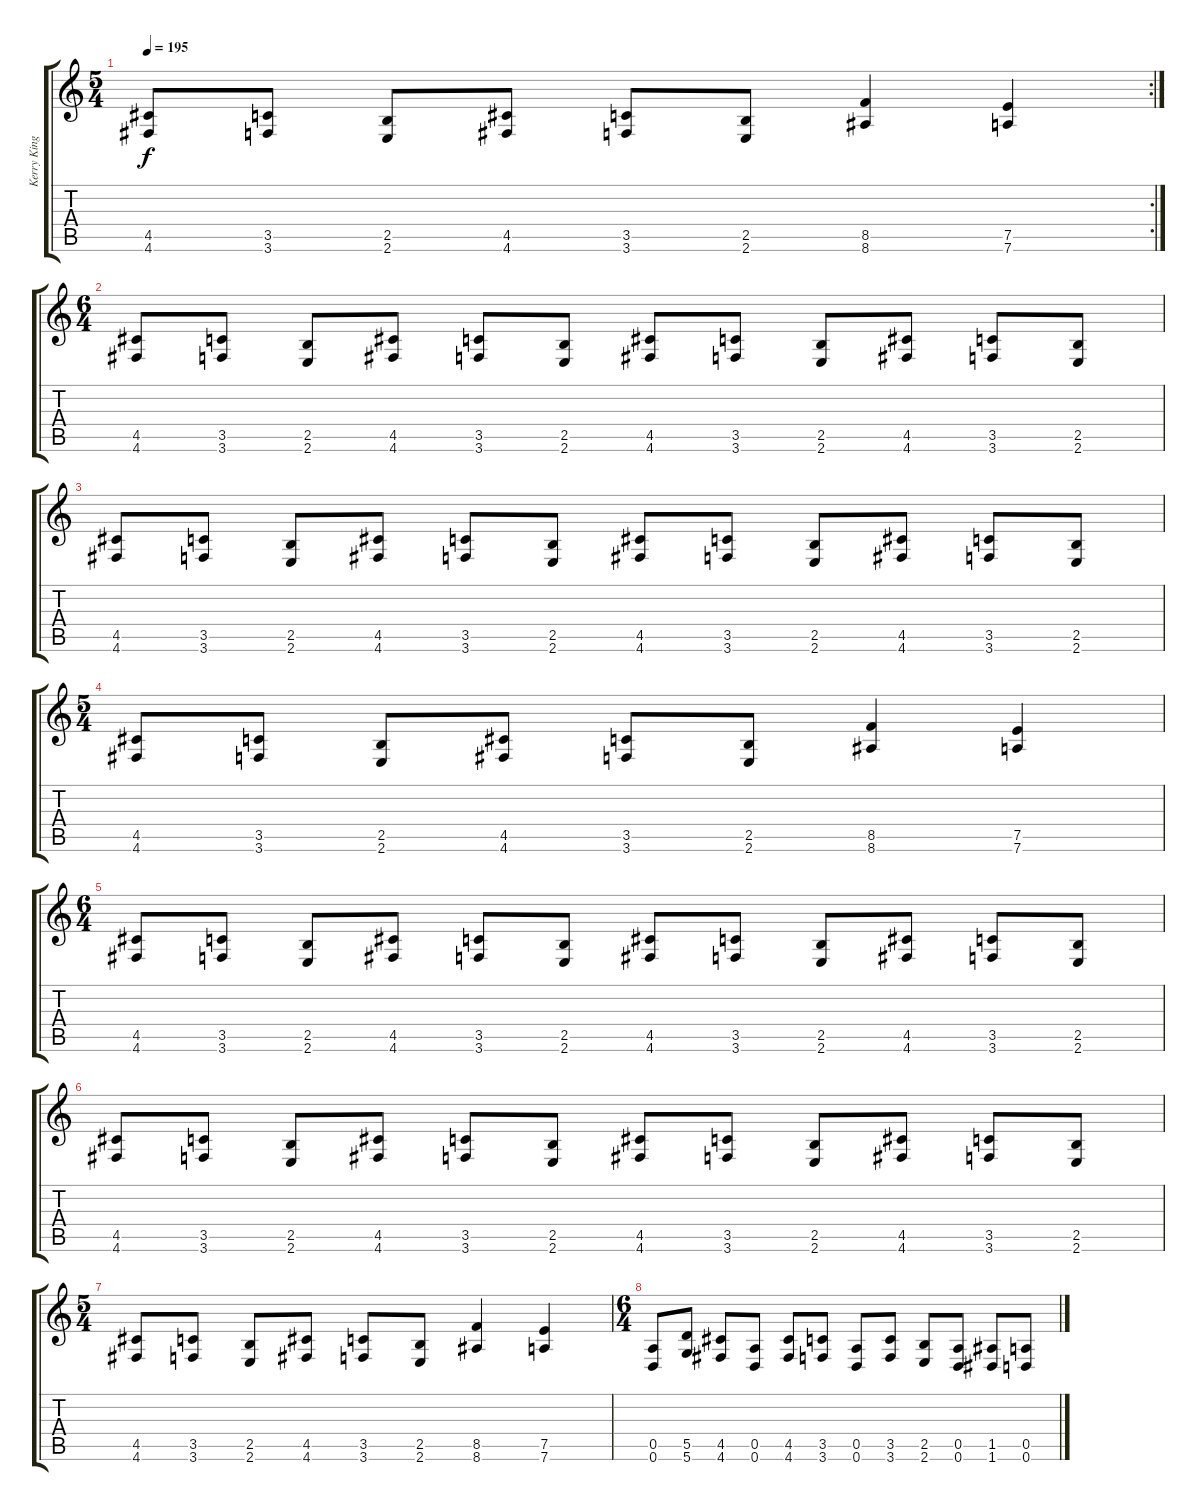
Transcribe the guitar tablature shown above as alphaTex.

\track ("Kerry King" "Kerry King") {instrument overdrivenguitar}
\staff {score tabs}
\tuning (E4 B3 G3 D3 A2 D2) {hide}
\rc 2
\ts (5 4)
\tempo 195
\clef g2
\ks c
(4.5 4.6).8{dy f} (3.5 3.6).8 (2.5 2.6).8 (4.5 4.6).8 (3.5 3.6).8 (2.5 2.6).8 (8.5 8.6).4 (7.5 7.6).4 |
\ts (6 4)
(4.5 4.6).8 (3.5 3.6).8 (2.5 2.6).8 (4.5 4.6).8 (3.5 3.6).8 (2.5 2.6).8 (4.5 4.6).8 (3.5 3.6).8 (2.5 2.6).8 (4.5 4.6).8 (3.5 3.6).8 (2.5 2.6).8 |
(4.5 4.6).8 (3.5 3.6).8 (2.5 2.6).8 (4.5 4.6).8 (3.5 3.6).8 (2.5 2.6).8 (4.5 4.6).8 (3.5 3.6).8 (2.5 2.6).8 (4.5 4.6).8 (3.5 3.6).8 (2.5 2.6).8 |
\ts (5 4)
(4.5 4.6).8 (3.5 3.6).8 (2.5 2.6).8 (4.5 4.6).8 (3.5 3.6).8 (2.5 2.6).8 (8.5 8.6).4 (7.5 7.6).4 |
\ts (6 4)
(4.5 4.6).8 (3.5 3.6).8 (2.5 2.6).8 (4.5 4.6).8 (3.5 3.6).8 (2.5 2.6).8 (4.5 4.6).8 (3.5 3.6).8 (2.5 2.6).8 (4.5 4.6).8 (3.5 3.6).8 (2.5 2.6).8 |
(4.5 4.6).8 (3.5 3.6).8 (2.5 2.6).8 (4.5 4.6).8 (3.5 3.6).8 (2.5 2.6).8 (4.5 4.6).8 (3.5 3.6).8 (2.5 2.6).8 (4.5 4.6).8 (3.5 3.6).8 (2.5 2.6).8 |
\ts (5 4)
(4.5 4.6).8 (3.5 3.6).8 (2.5 2.6).8 (4.5 4.6).8 (3.5 3.6).8 (2.5 2.6).8 (8.5 8.6).4 (7.5 7.6).4 |
\ts (6 4)
(0.5 0.6).8 (5.5 5.6).8 (4.5 4.6).8 (0.5 0.6).8 (4.5 4.6).8 (3.5 3.6).8 (0.5 0.6).8 (3.5 3.6).8 (2.5 2.6).8 (0.5 0.6).8 (1.5 1.6).8 (0.5 0.6).8
